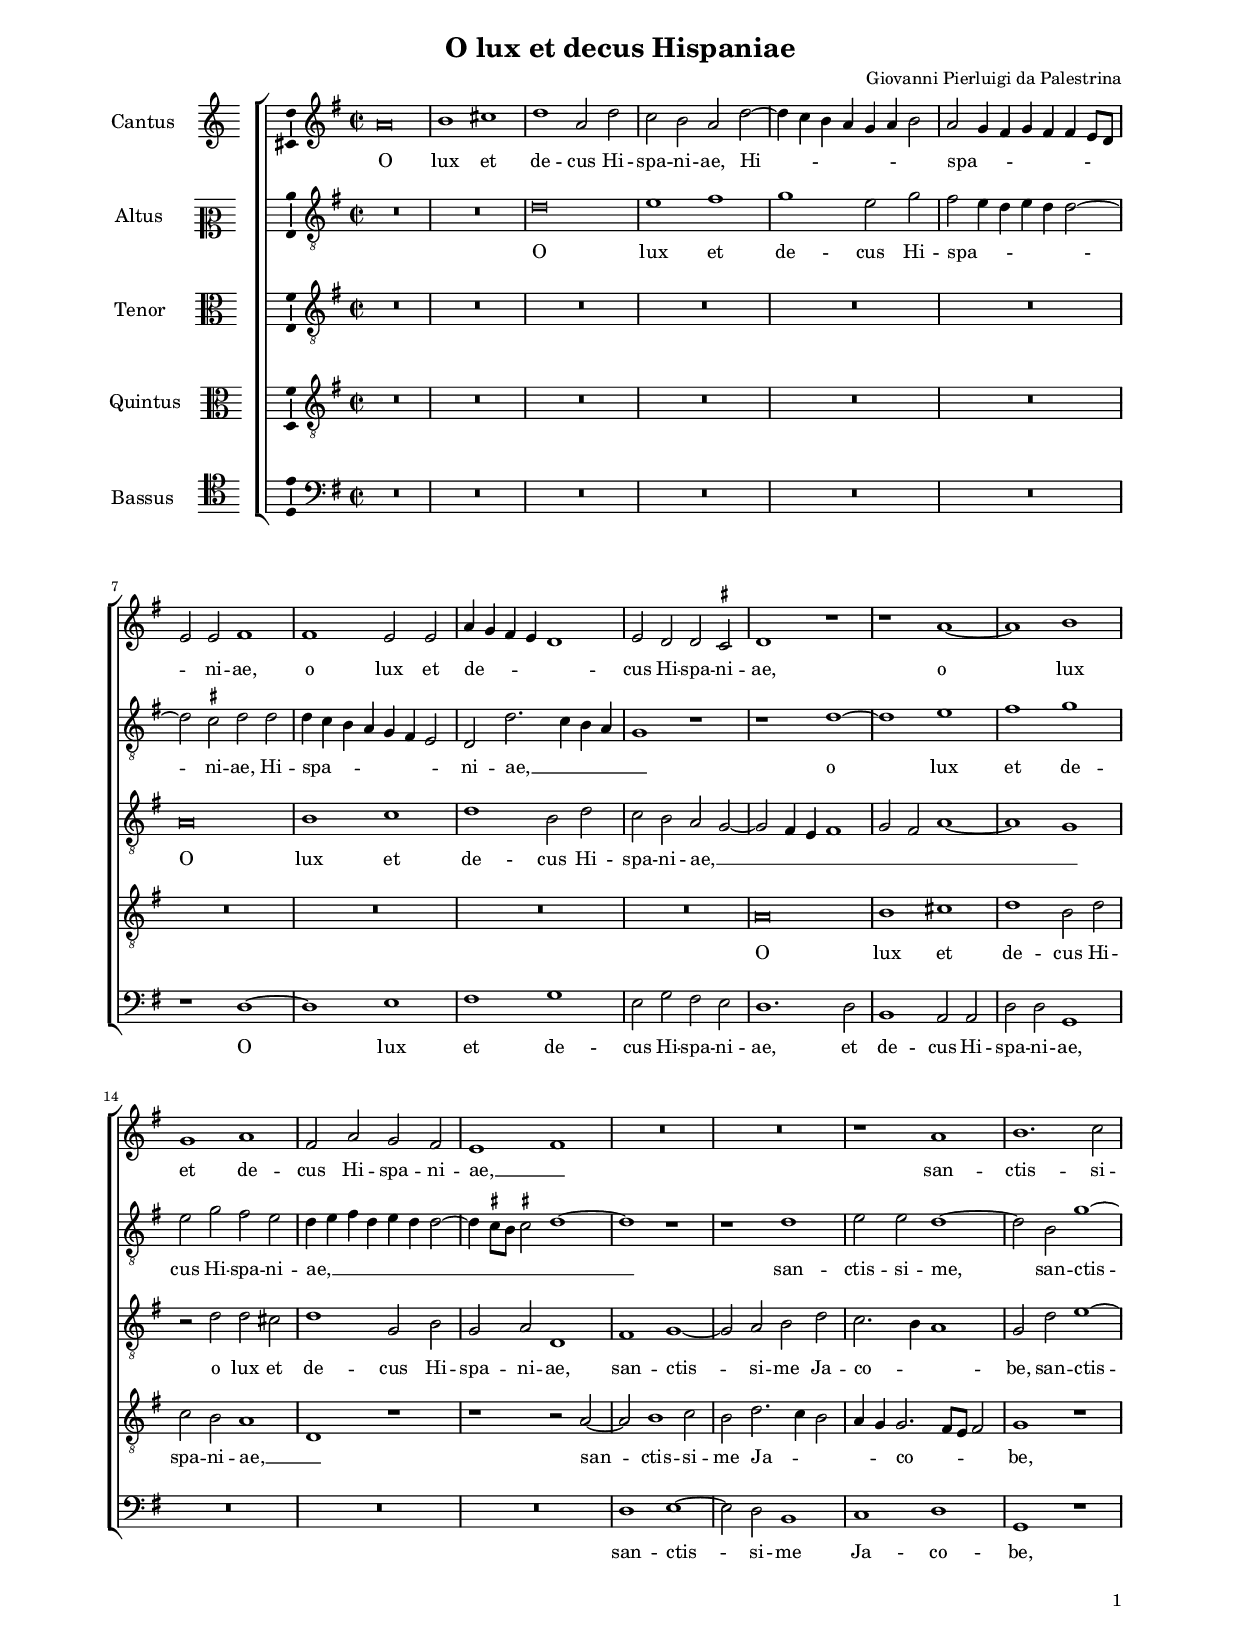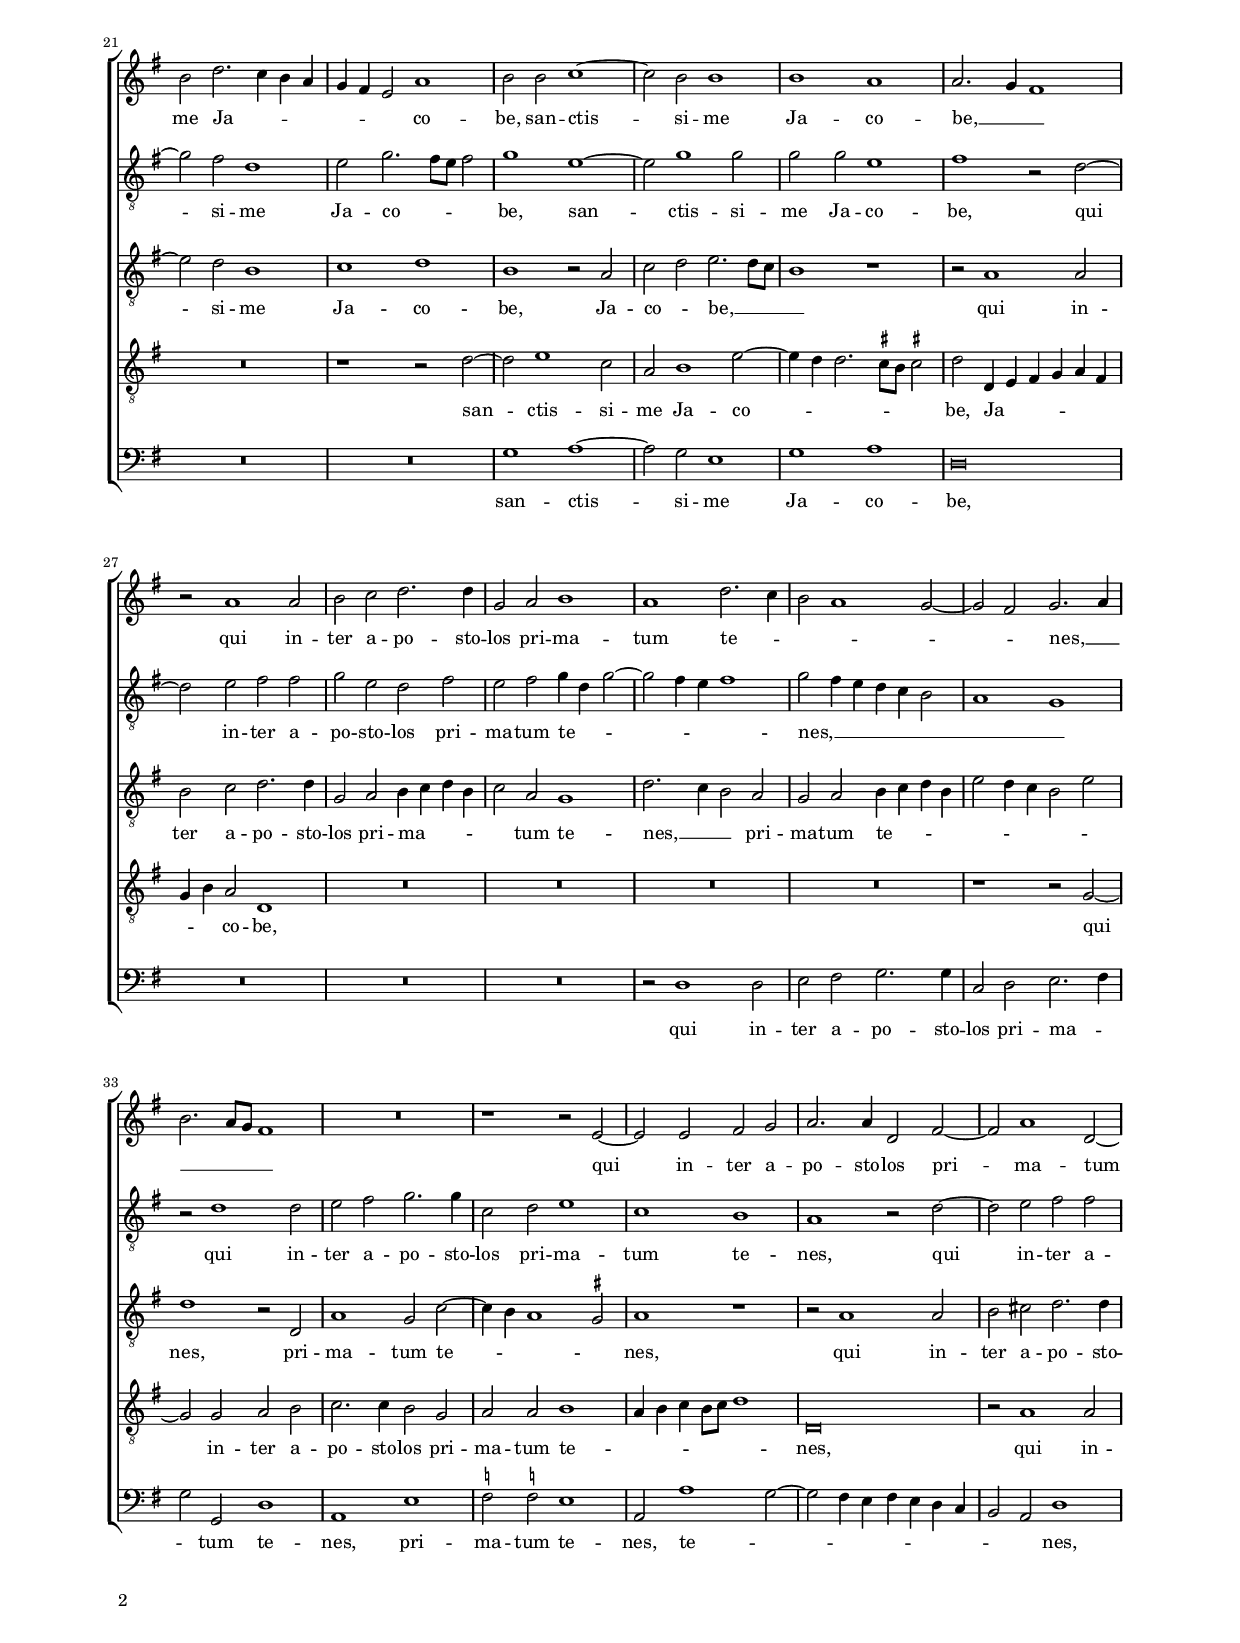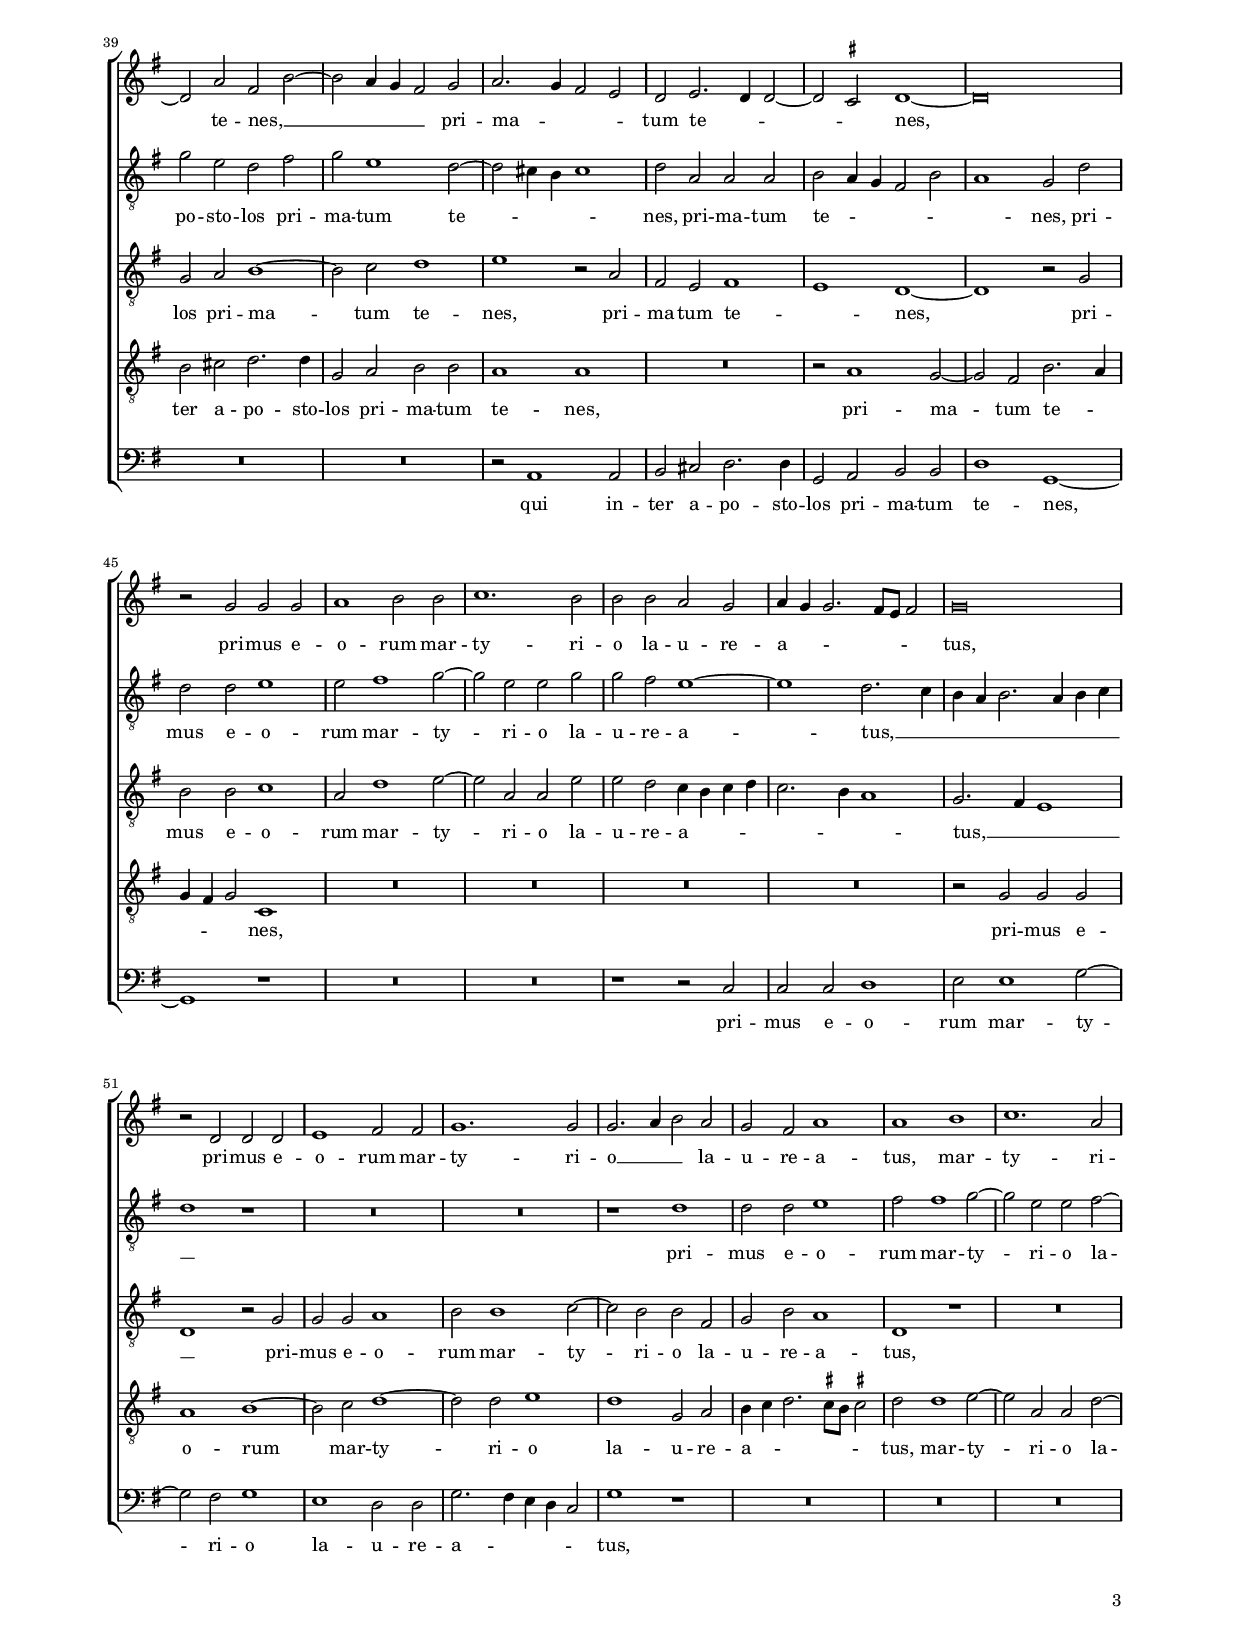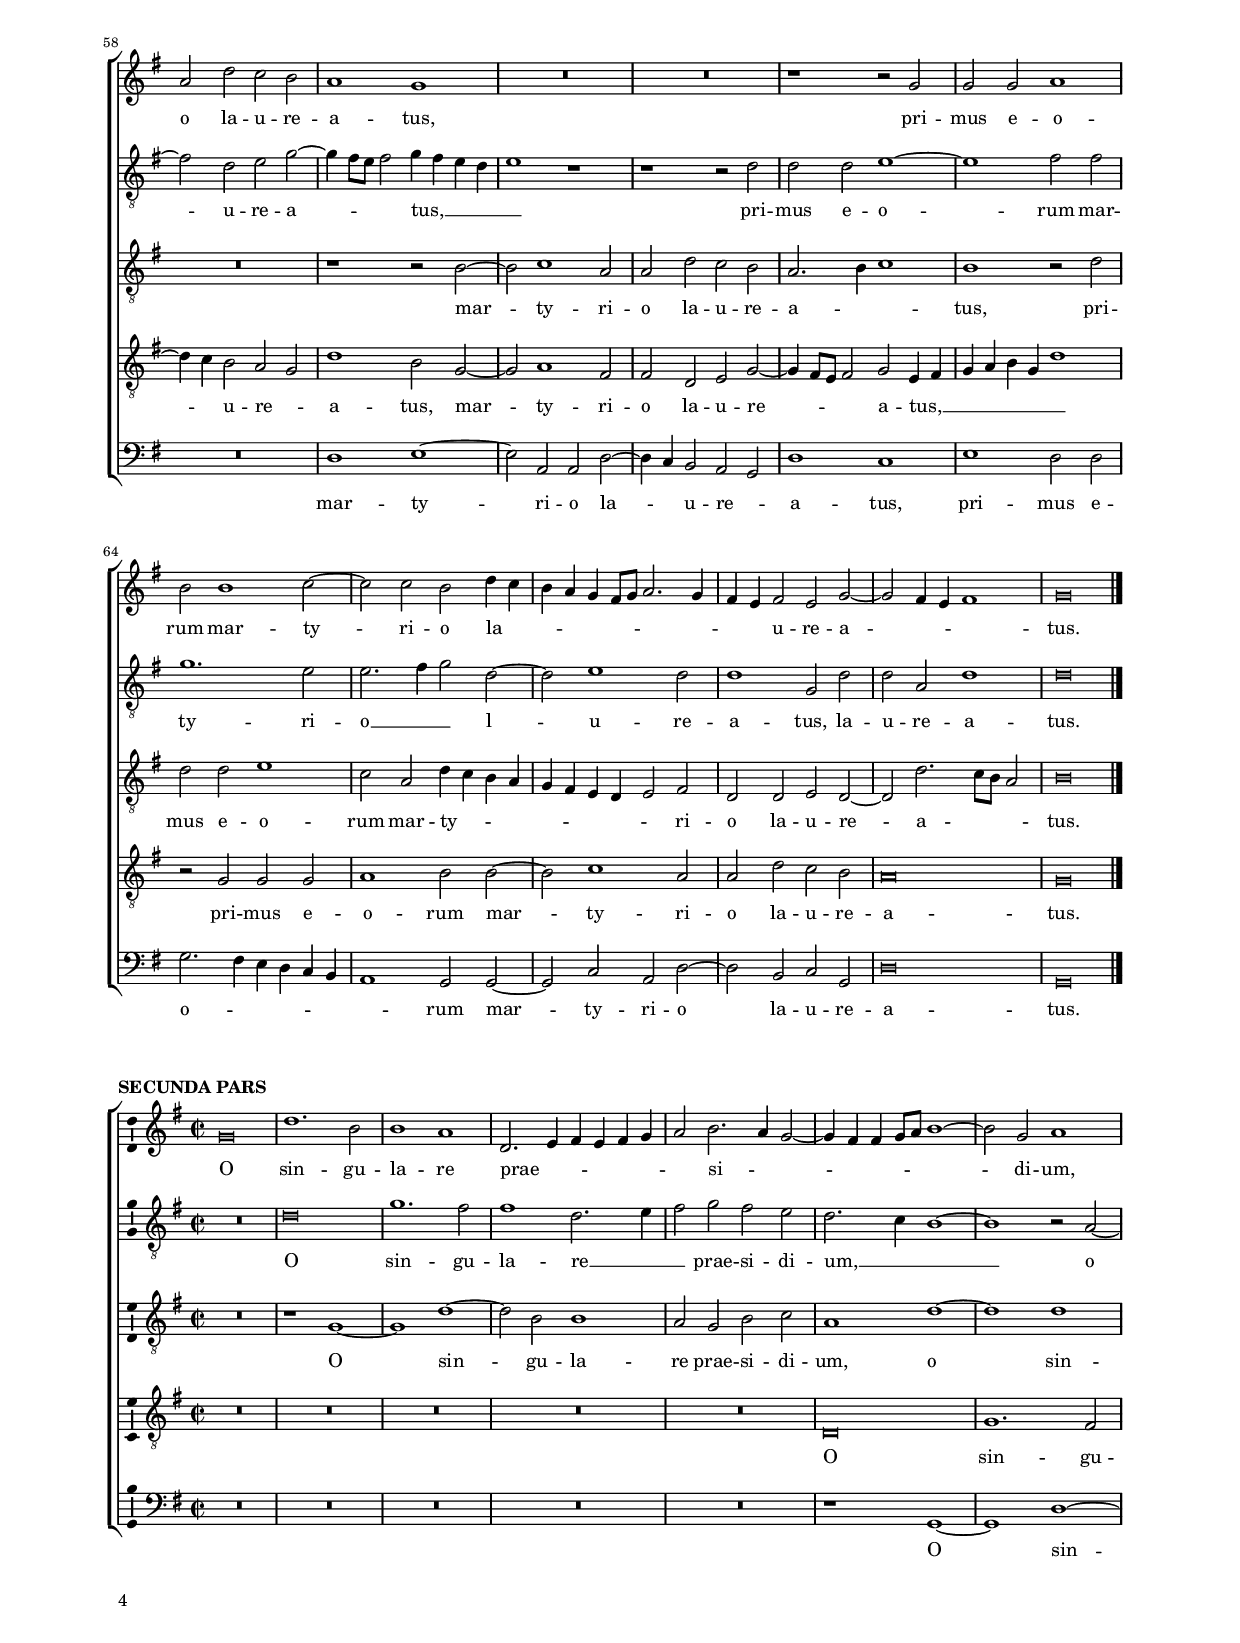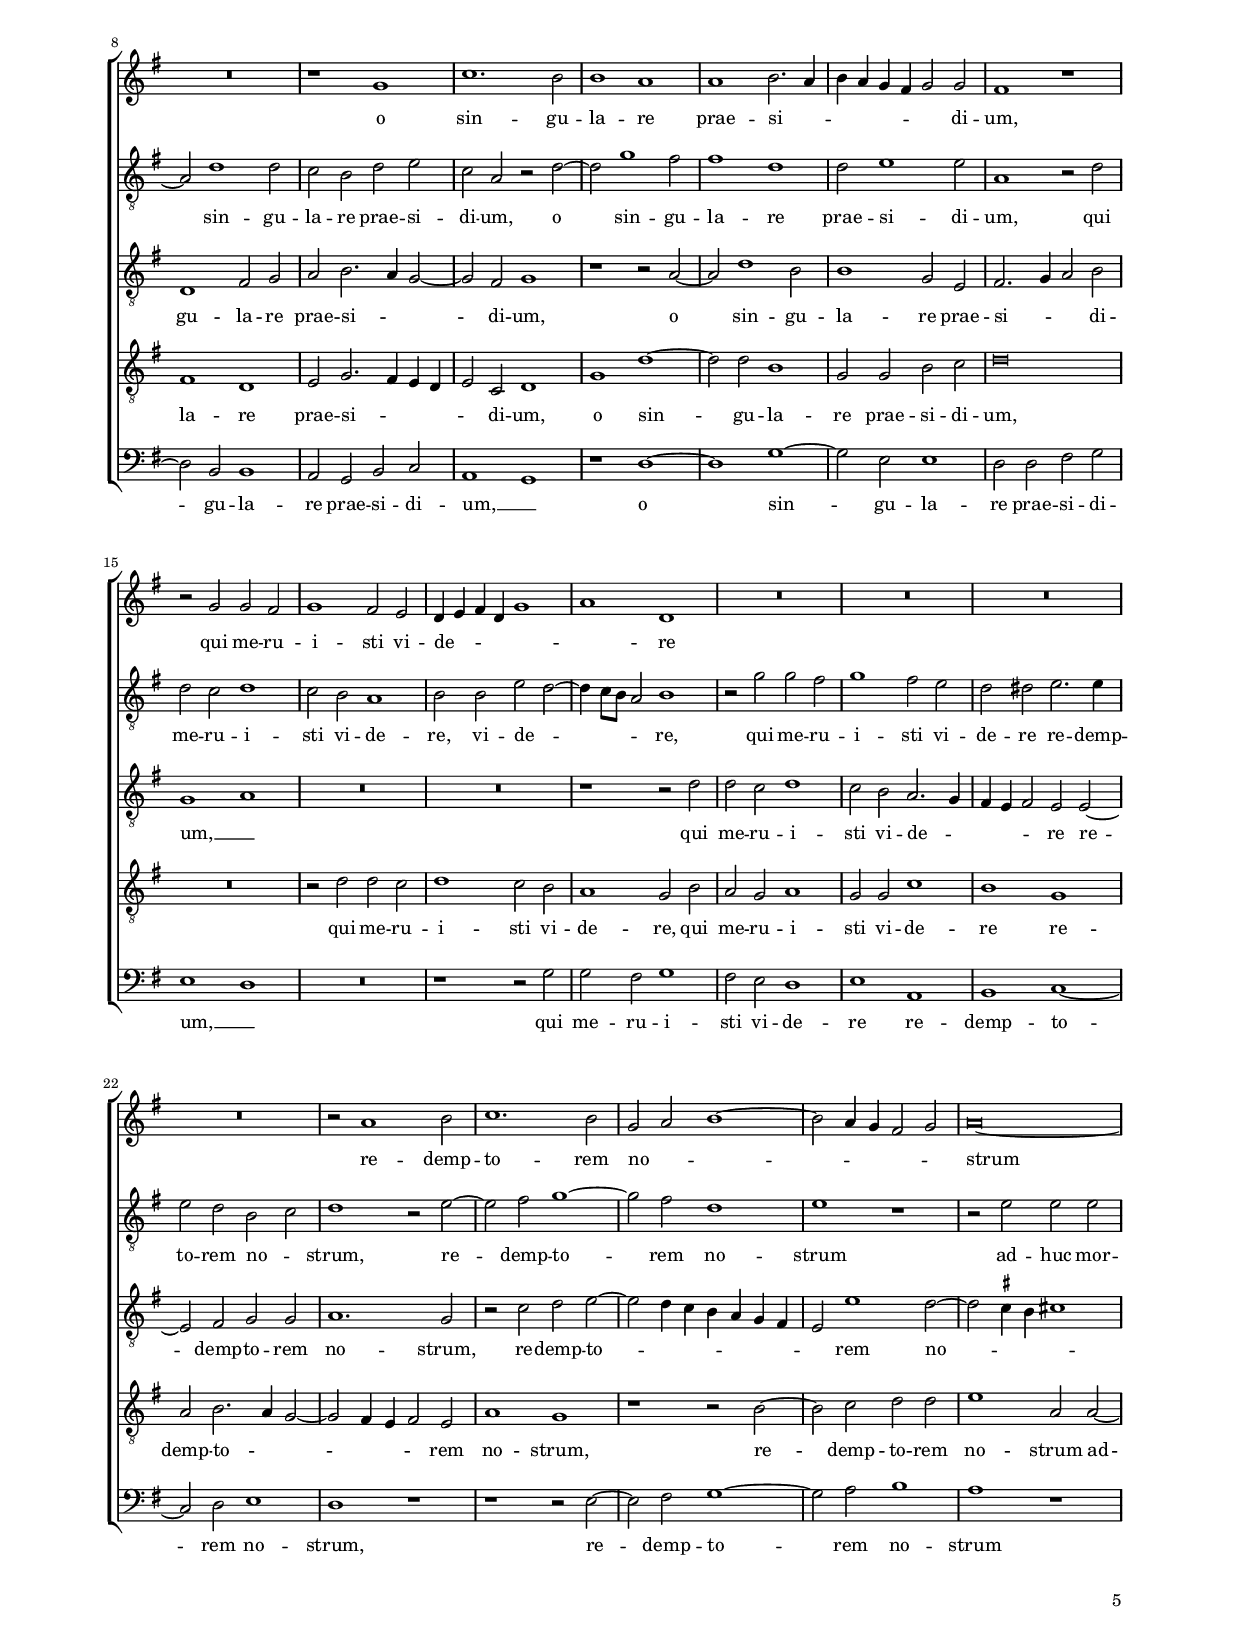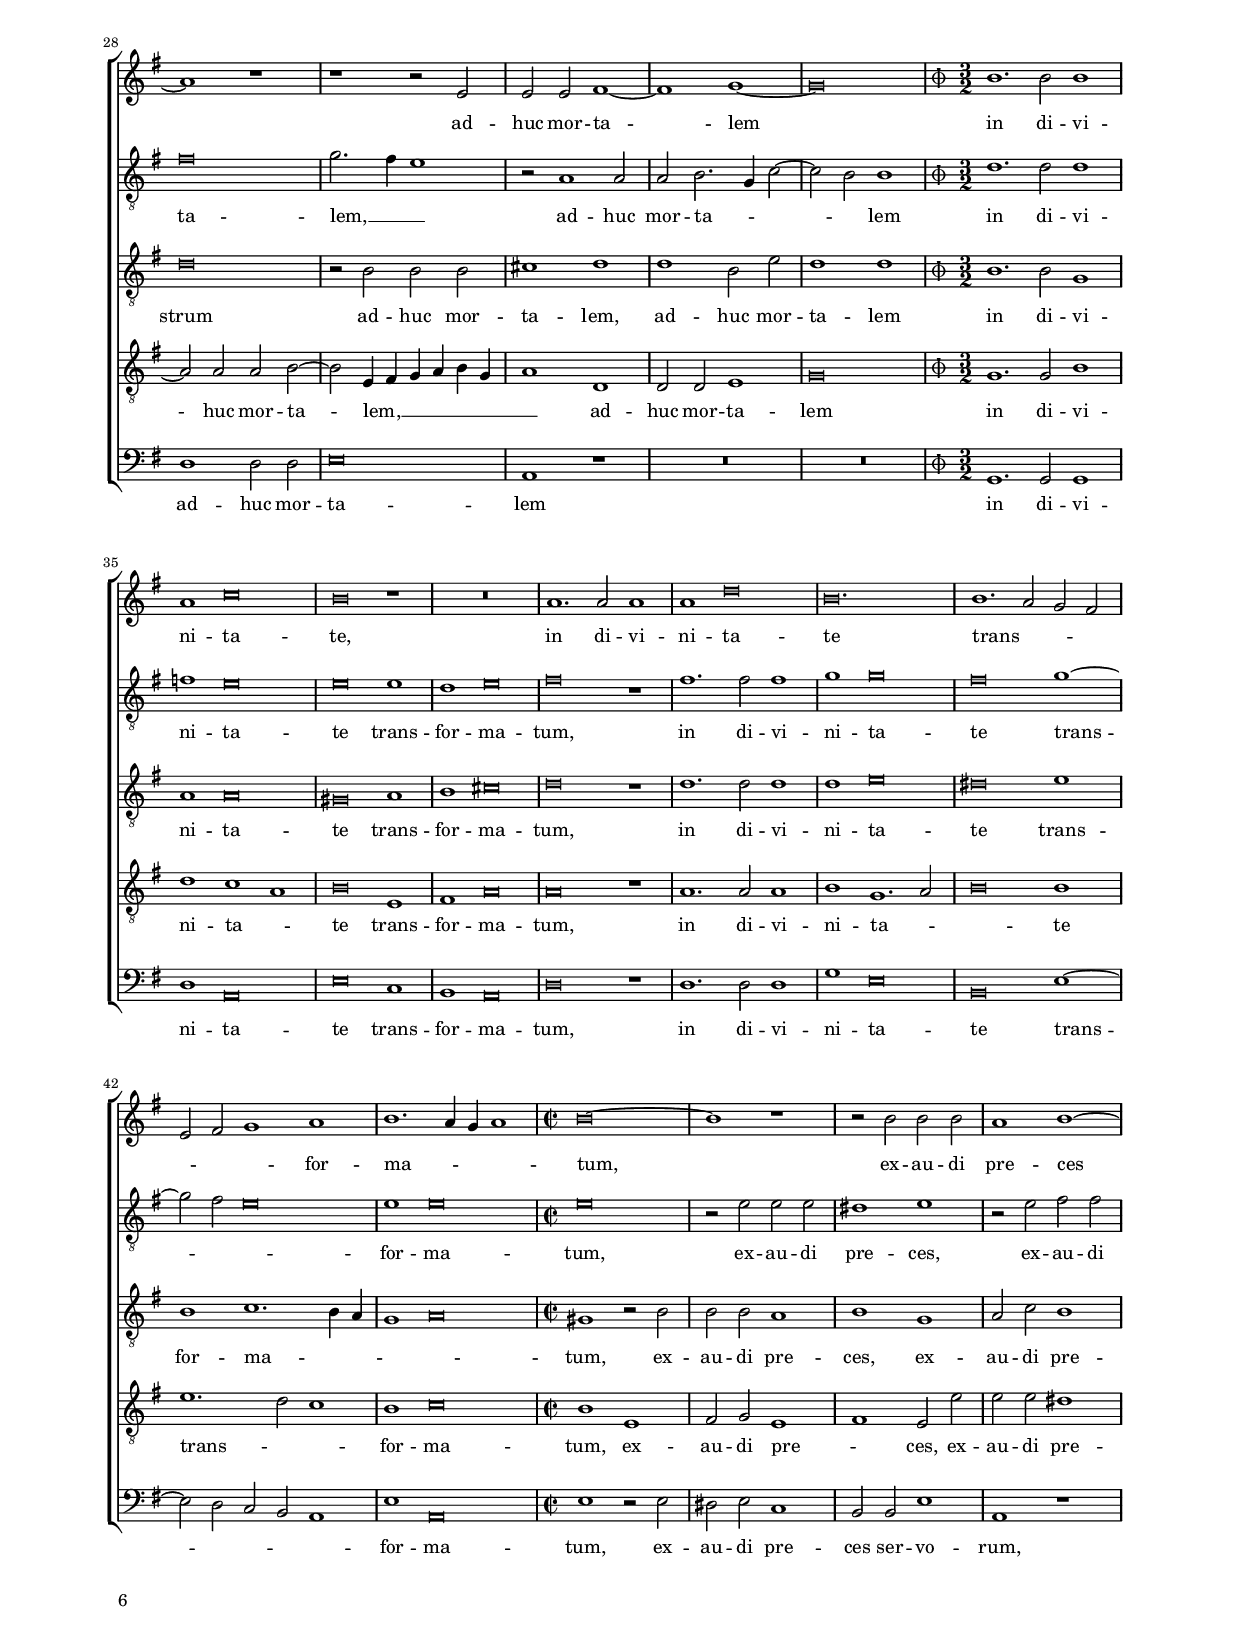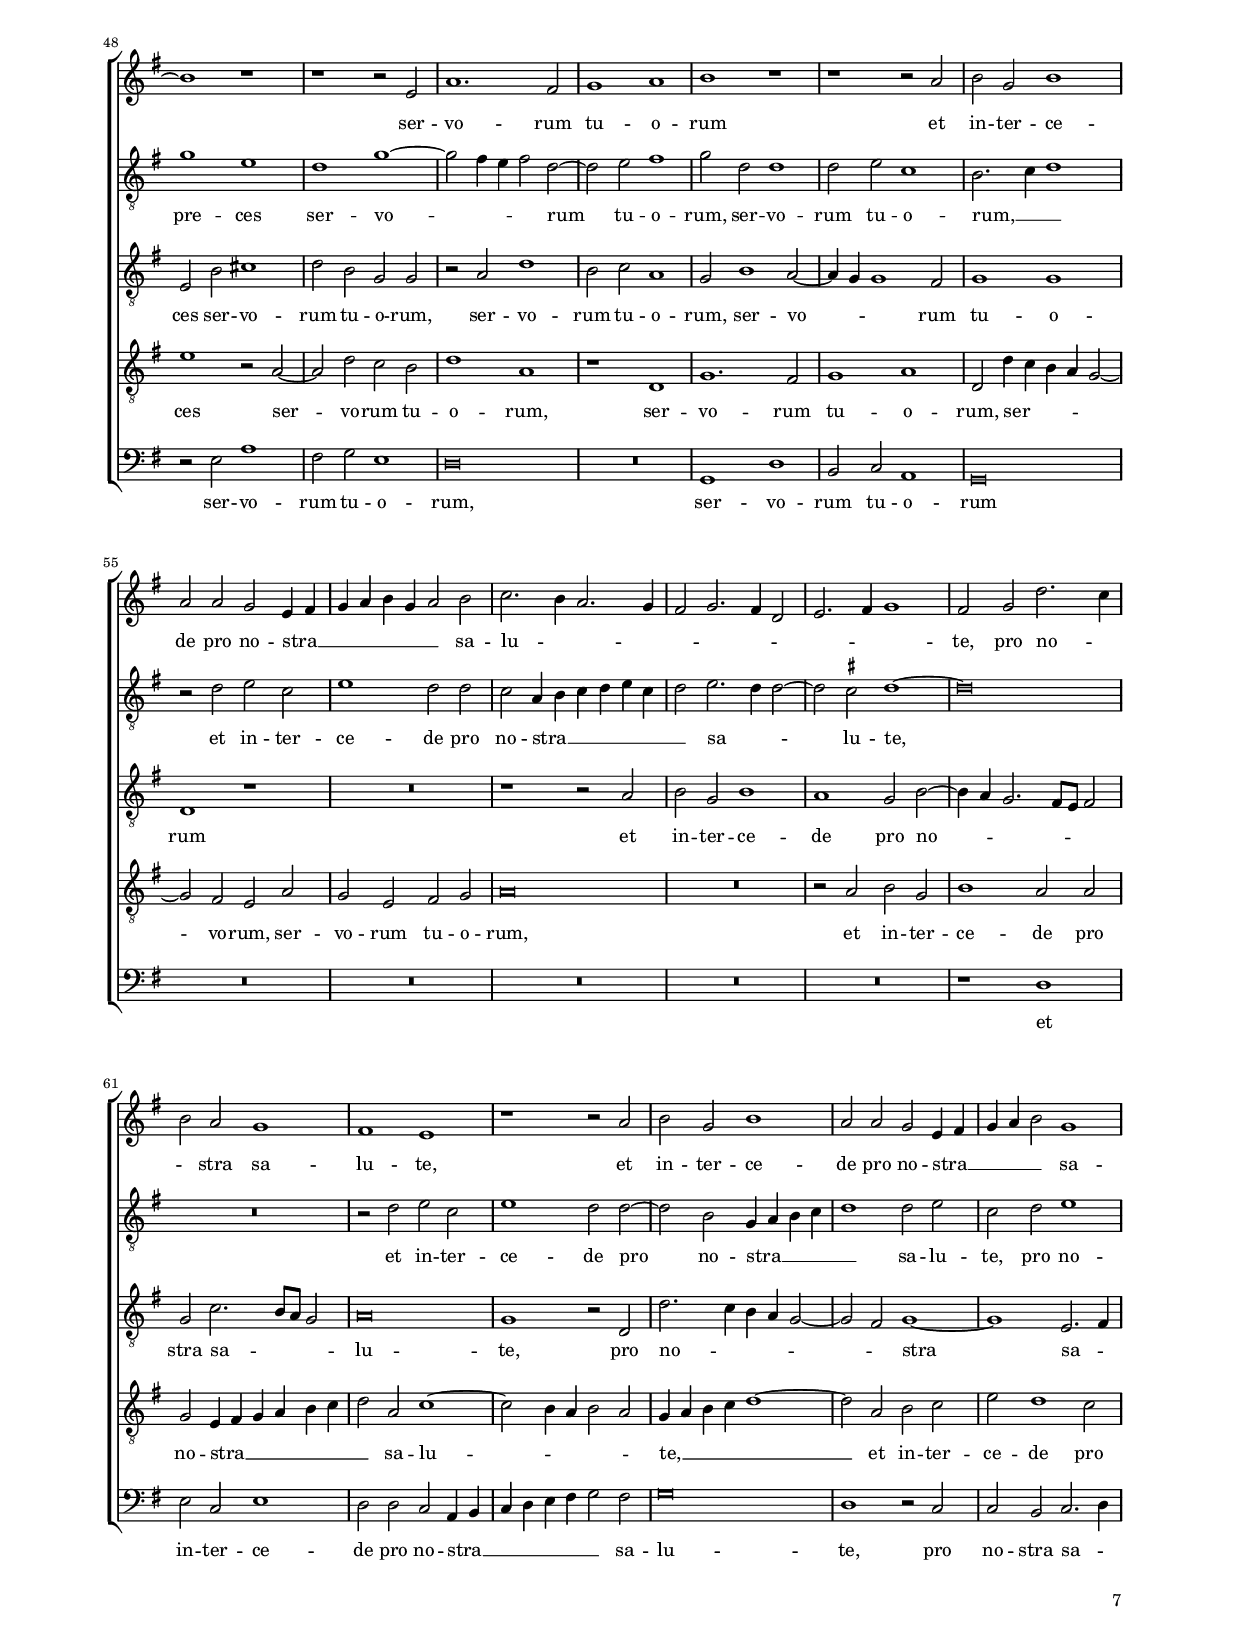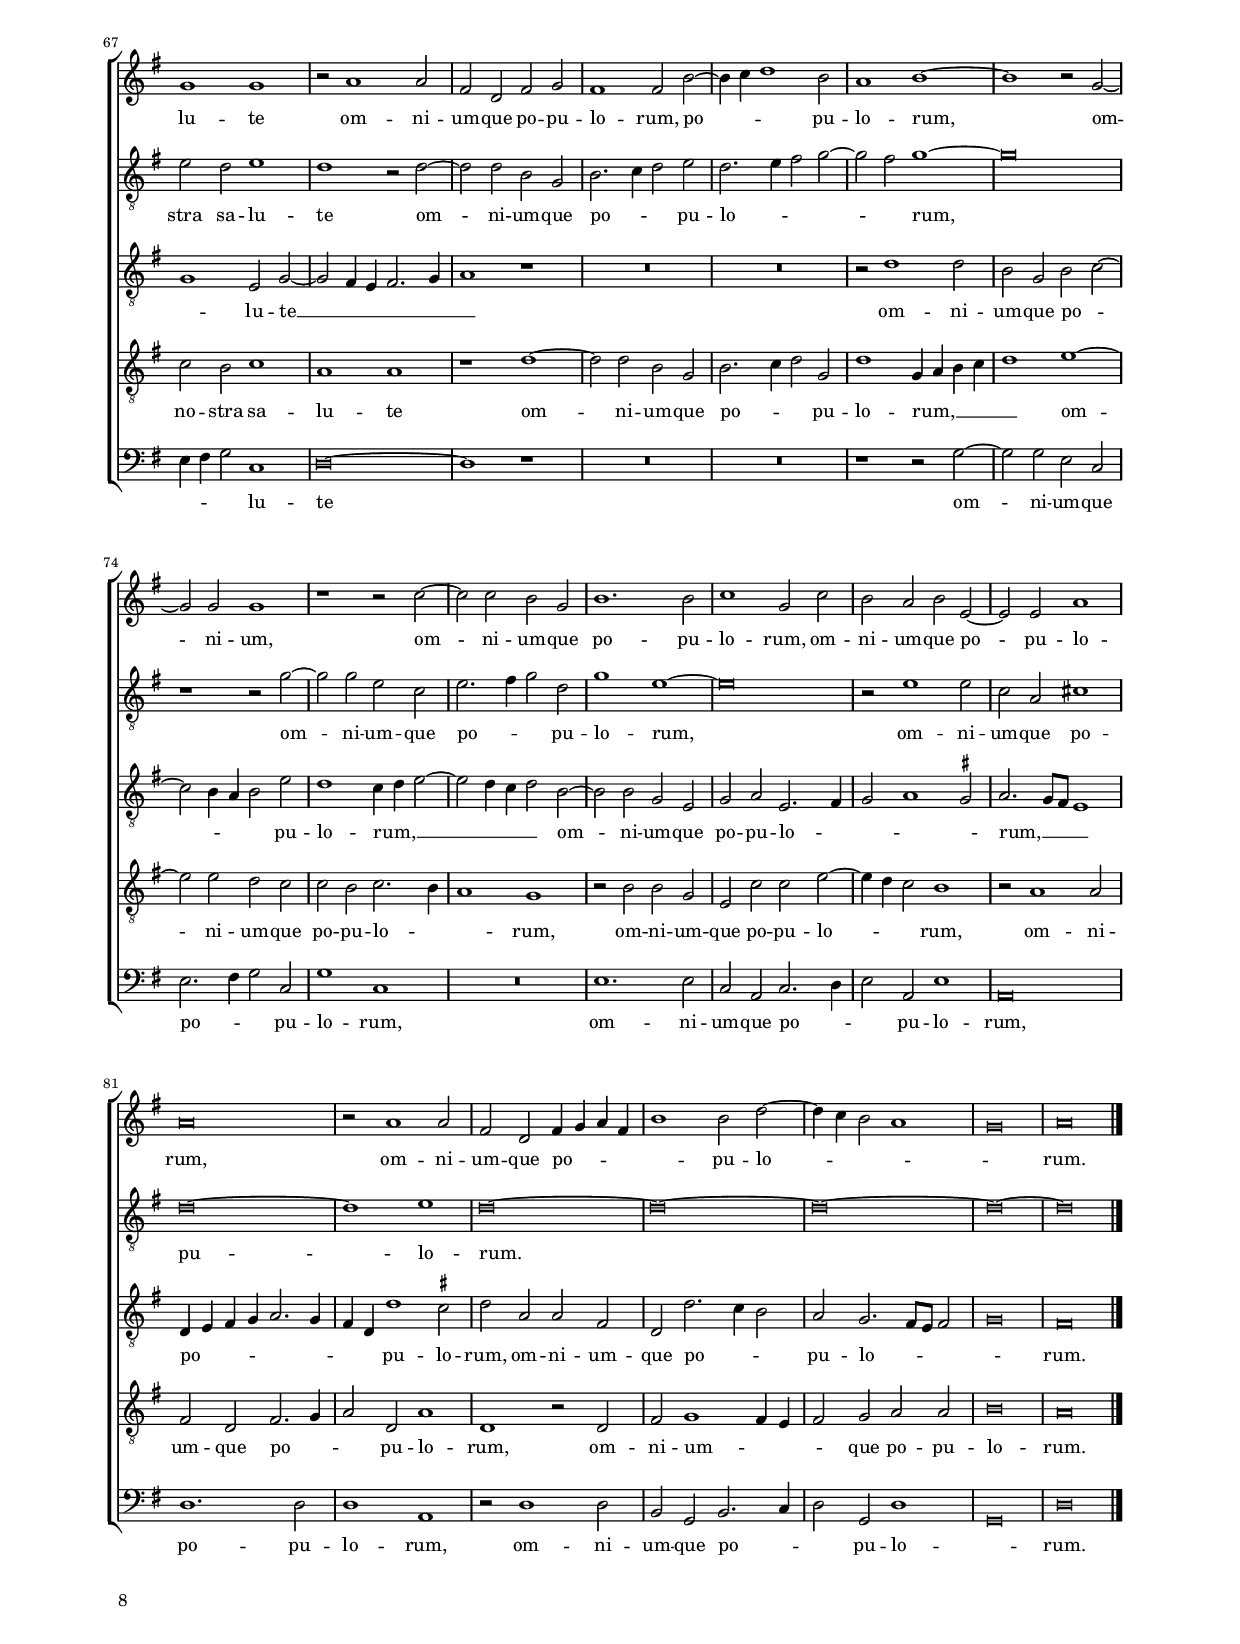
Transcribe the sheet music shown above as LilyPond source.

\header
{
  title="O lux et decus Hispaniae"
  composer="Giovanni Pierluigi da Palestrina"
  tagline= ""
}

\version "2.20.0"
\language deutsch
#(set-global-staff-size 15)
% #(set-default-paper-size "letter")
#(ly:set-option 'point-and-click #f)

	
	ficta = { \once \set suggestAccidentals = ##t }
	
	forget = #(define-music-function (music) (ly:music?) #{
		\accidentalStyle forget
		$music
		\accidentalStyle default
		#})
	
	m = \melisma
	me = \melismaEnd


\paper
	{
	top-margin = 1.8 \cm
	bottom-margin = 1.2 \cm
	left-margin = 2 \cm
	right-margin = 2 \cm
	ragged-bottom = ##f
	ragged-last-bottom = ##t
	print-page-number = ##f
	score-system-spacing = #'((basic-distance . 16) (minimum-distance . 14) (padding . 5) (strechability . 150))
	system-system-spacing = #'((basic-distance . 16) (minimum-distance . 14) (padding . 5) (strechability . 150))
    oddFooterMarkup=\markup   \fill-line { "" \fromproperty #'page:page-number-string }
    evenFooterMarkup=\markup  \fill-line { \fromproperty #'page:page-number-string "" }
    last-bottom-spacing = #'((basic-distance . 12) (minimum-distance . 7) (padding . 4))
	systems-per-page = 3
    page-count = 8
%	min-systems-per-page = 3
	}

global = {
	\key c \major
	\time 2/2 \set Score.measureLength = #(ly:make-moment 2/1)
        \skip 1*138 \bar "|."
	}
	

incipitcantus = \markup { \score {
	{
	\set Staff.instrumentName = \markup { \fontsize #1 "Cantus" }
	\key c \major
	\clef violin
	s4 \bar ""
	}
	\layout  {
	raggedright = ##t
	indent = 1.8 \cm
	line-width = 2.5 \cm
	\context { \Staff \remove Time_signature_engraver }
	\override Staff.Clef.Y-extent = #'(0 . 0)
	}} \hspace #1 }
      
      
incipitaltus = \markup { \score {
	{
	\set Staff.instrumentName = \markup { \fontsize #1 "Altus" }
	\key c \major
	\clef mezzosoprano
	s4 \bar ""
	}
	\layout  {
	raggedright = ##t
	indent = 1.8 \cm
	line-width = 2.5 \cm
	\context { \Staff \remove Time_signature_engraver }
	\override Staff.Clef.Y-extent = #'(0 . 0)
	}} \hspace #1 }


incipittenor = \markup { \score {
	{
	\set Staff.instrumentName = \markup { \fontsize #1 "Tenor" }
	\key c \major
	\clef alto
	s4 \bar ""
	}
	\layout  {
	raggedright = ##t
	indent = 1.8 \cm
	line-width = 2.5 \cm
	\context { \Staff \remove Time_signature_engraver }
	\override Staff.Clef.Y-extent = #'(0 . 0)
	}} \hspace #1 }
      
      
incipitquintus = \markup { \score {
	{
	\set Staff.instrumentName = \markup { \fontsize #1 "Quintus" }
	\key c \major
	\clef alto
	s4 \bar ""
	}
	\layout  {
	raggedright = ##t
	indent = 1.8 \cm
	line-width = 2.5 \cm
	\context { \Staff \remove Time_signature_engraver }
	\override Staff.Clef.Y-extent = #'(0 . 0)
	}} \hspace #1 }
      
      
incipitbassus = \markup { \score {
	{
	\set Staff.instrumentName = \markup { \fontsize #1 "Bassus" }
	\key c \major
	\clef tenor
	s4 \bar ""
	}
	\layout  {
	raggedright = ##t
	indent = 1.8 \cm
	line-width = 2.5 \cm
	\context { \Staff \remove Time_signature_engraver }
	\override Staff.Clef.Y-extent = #'(0 . 0)
	}} \hspace #1 }


cantus =  \relative c''
	{
	d\breve
	e1 fis
	g1 d2 g
	f2 e d g~
%5
	g4 f e d c d e2 |
	d2 c4 h c h h a8 g
	a2 a h1
	h1 a2 a
	d4 c h a g1
%10
	a2 g g \ficta fis |
	g1 r
	r1 d'~
	d1 e
	c1 d
%15
	h2 d c h |
	a1 h
	R\breve
	R\breve
	r1 d
%20
	e1. f2 |
	e2 g2. f4 e d
	c4 h a2 d1
	e2 e f1~
	f2 e e1
%25
	e1 d |
	d2. c4 h1
	r2 d1 d2
	e2 f g2. g4
	c,2 d e1
%30
	d1 g2. f4 |
	e2 d1 c2~
	c2 h c2. d4
	e2. d8 c h1
	R\breve
%35
	r1 r2 a~ |
	a2 a h c
	d2. d4 g,2 h~
	h2 d1 g,2~
	g2 d' h e~
%40
	e2 d4 c h2 c |
	d2. c4 h2 a
	g2 a2. g4 g2~
	g2 \ficta fis g1~
	g\breve
%45
	r2 c c c |
	d1 e2 e
	f1. e2
	e2 e d c
	d4 c c2. h8 a h2
%50
	c\breve |
	r2 g g g
	a1 h2 h
	c1. c2
	c2. d4 e2 d
%55
	c2 h d1 |
	d1 e
	f1. d2
	d2 g f e
	d1 c
%60
	R\breve |
	R\breve
	r1 r2 c
	c2 c d1
	e2 e1 f2~
%65
	f2 f e g4 f |
	e4 d c h8 c d2. c4
	h4 a h2 a c~
	c2 h4 a h1
	c\breve |
	}


altus =  \relative c'
        {
	R\breve
	R\breve
	g'\breve
	a1 h
%5
	c1 a2 c |
	h2 a4 g a g g2~
	g2 \ficta fis g g
	g4 f e d c h a2
	g2 g'2. f4 e d
%10
	c1 r |
	r1 g'~
	g1 a
	h1 c
	a2 c h a
%15
	g4 a h g a g g2~ |
	g4 \ficta fis8 e \ficta fis!2 g1~
	g1 r
	r1 g
	a2 a g1~
%20
	g2 e c'1~ |
	c2 h g1
	a2 c2. h8 a h2
	c1 a~
	a2 c1 c2
%25
	c2 c a1 |
	h1 r2 g~
	g2 a h h
	c2 a g h
	a2 h c4 g c2~
%30
	c2 h4 a h1 |
	c2 h4 a g f e2
	d1 c
	r2 g'1 g2
	a2 h c2. c4
%35
	f,2 g a1 |
	f1 e
	d1 r2 g~
	g2 a h h
	c2 a g h
%40
	c2 a1 g2~ |
	g2 fis4 e fis1
	g2 d d d
	e2 d4 c h2 e
	d1 c2 g'
%45
	g2 g a1 |
	a2 h1 c2~
	c2 a a c
	c2 h a1~
	a1 g2. f4
%50
	e4 d e2. d4 e f |
	g1 r
	R\breve
	R\breve
	r1 g
%55
	g2 g a1 |
	h2 h1 c2~
	c2 a a h~
	h2 g a c~
	c4 h8 a h2 c4 h a g
%60
	a1 r |
	r1 r2 g
	g2 g a1~
	a1 h2 h
	c1. a2
%65
	a2. h4 c2 g~ |
	g2 a1 g2
	g1 c,2 g'
	g2 d g1
	g\breve |
	}


tenor =  \relative c'
	{
	R\breve
	R\breve
	R\breve
	R\breve
%5
	R\breve |
	R\breve
	d\breve
	e1 f
	g1 e2 g
%10
	f2 e d c~ |
	c2 h4 a h1
	c2 h d1~ 
	d1 c
	r2 g' g fis
%15
	g1 c,2 e |
	c2 d g,1
	h1 c~
	c2 d e g
	f2. e4 d1
%20
	c2 g' a1~ |
	a2 g e1
	f1 g
	e1 r2 d
	f2 g a2. g8 f
%25
	e1 r |
	r2 d1 d2
	e2 f g2. g4
	c,2 d e4 f g e
	f2 d c1
%30
	g'2. f4 e2 d |
	c2 d e4 f g e
	a2 g4 f e2 a
	g1 r2 g,
	d'1 c2 f~
%35
	f4 e d1 \ficta cis2 |
	d1 r
	r2 d1 d2
	e2 fis g2. g4
	c,2 d e1~
%40
	e2 f g1 |
	a1 r2 d,
	h2 a h1
	a1 g~
	g1 r2 c
%45
	e2 e f1 |
	d2 g1 a2~
	a2 d, d a'
	a2 g f4 e f g
	f2. e4 d1
%50
	c2. h4 a1 |
	g1 r2 c
	c2 c d1
	e2 e1 f2~
	f2 e e h
%55
	c2 e d1 |
	g,1 r
	R\breve
	R\breve
	r1 r2 e'~
%60
	e2 f1 d2 |
	d2 g f e
	d2. e4 f1
	e1 r2 g
	g2 g a1
%65
	f2 d g4 f e d |
	c4 h a g a2 h
	g2 g a g~
	g2 g'2. f8 e d2
	e\breve |
	}


quintus  =  \relative c'
	{
	R\breve
	R\breve
	R\breve
	R\breve
%5
	R\breve |
	R\breve
	R\breve
	R\breve
	R\breve
%10
	R\breve |
	d\breve
	e1 fis
	g1 e2 g
	f2 e d1
%15
	g,1 r |
	r1 r2 d'~
	d2 e1 f2
	e2 g2. f4 e2
	d4 c c2. h8 a h2
%20
	c1 r |
	R\breve
	r1 r2 g'~
	g2 a1 f2
	d2 e1 a2~
%25
	a4 g g2. \ficta fis8 e \ficta fis!2 |
	g2 g,4 a h c d h
	c4 e d2 g,1
	R\breve
	R\breve
%30
	R\breve |
	R\breve
	r1 r2 c~
	c2 c d e
	f2. f4 e2 c
%35
	d2 d e1
	d4 e f e8 f g1
	g,\breve
	r2 d'1 d2
	e2 fis g2. g4
%40
	c,2 d e e |
	d1 d
	R\breve
	r2 d1 c2~
	c2 h e2. d4
%45
	c4 h c2 f,1 |
	R\breve
	R\breve
	R\breve
	R\breve
%50
	r2 c' c c |
	d1 e~
	e2 f g1~
	g2 g a1
	g1 c,2 d
%55
	e4 f g2. \ficta fis8 e \ficta fis!2 |
	g2 g1 a2~
	a2 d,2 d g~
	g4 f e2 d c
	g'1 e2 c~
%60
	c2 d1 h2 |
	h2 g2 a c~
	c4 h8 a h2 c a4 h
	c4 d e c g'1
	r2 c, c c
%65
	d1 e2 e~ |
	e2 f1 d2
	d2 g f e
	d\breve
	c\breve |
	}


bassus  =  \relative c
	{
	R\breve
	R\breve
	R\breve
	R\breve
%5
	R\breve |
	R\breve
	r1 g'~
	g1 a
	h1 c
%10
	a2 c h a |
	g1. g2
	e1 d2 d
	g2 g c,1
	R\breve
%15
	R\breve |
	R\breve
	g'1 a~
	a2 g e1
	f1 g
%20
	c,1 r |
	R\breve
	R\breve
	c'1 d~
	d2 c a1
%25
	c1 d |
	g,\breve
	R\breve
	R\breve
	R\breve
%30
	r2 g1 g2 |
	a2 h c2. c4
	f,2 g a2. h4
	c2 c, g'1
	d1 a'
%35
	\ficta b2 \ficta b! a1 |
	d,2 d'1 c2~
	c2 h4 a h a g f
	e2 d g1
	R\breve
%40
	R\breve |
	r2 d1 d2
	e2 fis g2. g4
	c,2 d e e
	g1 c,~
%45
	c1 r |
	R\breve
	R\breve
	r1 r2 f
	f2 f g1
%50
	a2 a1 c2~ |
	c2 h c1
	a1 g2 g
	c2. h4 a g f2
	c'1 r
%55
	R\breve |
	R\breve
	R\breve
	R\breve
	g1 a~
%60
	a2 d, d g~ |
	g4 f e2 d c
	g'1 f
	a1 g2 g
	c2. h4 a g f e
%65
	d1 c2 c~ |
	c2 f d g~
	g2 e f c
	g'\breve
	c,\breve |
	}


lyricscantus = \lyricmode {
	O lux et de -- cus Hi -- spa -- ni -- ae,
        Hi -- _ _ _ _ _ _ spa -- _ _ _ _ _ _ _ _ ni -- ae,
        o lux et de -- _ _ _ _ cus Hi -- spa -- ni -- ae,
        o lux et de -- cus Hi -- spa -- ni -- ae, __ _
        san -- ctis -- si -- me Ja -- _ _ _ _ _ _ co -- be,
        san -- ctis -- si -- me Ja -- co -- be, __ _ _
        qui in -- ter a -- po -- sto -- los pri -- ma -- tum te -- _ _ _ _ _ nes, __ _ _ _ _ _
        qui in -- ter a -- po -- sto -- los pri -- ma -- tum te -- nes, __ _ _ _ _
        pri -- ma -- _ _ _ tum te -- _ _ _ nes,
        pri -- mus e -- o -- rum mar -- ty -- ri -- o la -- u -- re -- a -- _ _ _ _ _ tus,
        pri -- mus e -- o -- rum mar -- ty -- ri -- o __ _ _ la -- u -- re -- a -- tus,
        mar -- ty -- ri -- o la -- u -- re -- a -- tus,
        pri -- mus e -- o -- rum mar -- ty -- ri -- o la -- _ _ _ _ _ _ _ _ _ _ u -- re -- a -- _ _ _ tus.
	}


lyricsaltus = \lyricmode {
	O lux et de -- cus Hi -- spa -- _ _ _ _ _ ni -- ae,
        Hi -- spa -- _ _ _ _ _ _ ni -- ae, __ _ _ _ _
        o lux et de -- cus Hi -- spa -- ni -- ae, __ _ _ _ _ _ _ _ _ _ _
        san -- ctis -- si -- me,
        san -- ctis -- si -- me Ja -- co -- _ _ _ be,
        san -- ctis -- si -- me Ja -- co -- be,
        qui in -- ter a -- po -- sto -- los pri -- ma -- tum te -- _ _ _ _ _ nes, __ _ _ _ _ _ _ _
        qui in -- ter a -- po -- sto -- los pri -- ma -- tum te -- nes,
        qui in -- ter a -- po -- sto -- los pri -- ma -- tum te -- _ _ _ nes,
        pri -- ma -- tum te -- _ _ _ _ _ nes,
        pri -- mus e -- o -- rum mar -- ty -- ri -- o la -- u -- re -- a -- tus, __ _ _ _ _ _ _ _ _
        pri -- mus e -- o -- rum mar -- ty -- ri -- o la -- u -- re -- a -- _ _ _ tus, __ _ _ _ _
        pri -- mus e -- o -- rum mar -- ty -- ri -- o __ _ _ l -- u -- re -- a -- tus,
        la -- u -- re -- a -- tus.
	}


lyricstenor = \lyricmode {
	O lux et de -- cus Hi -- spa -- ni -- ae, __ _ _ _ _ _ _ _ _
        o lux et de -- cus Hi -- spa -- ni -- ae,
        san -- ctis -- si -- me Ja -- co -- _ _ be,
        san -- ctis -- si -- me Ja -- co -- be,
        Ja -- co -- _ be, __ _ _ _
        qui in -- ter a -- po -- sto -- los pri -- ma -- _ _ _ _ tum te -- nes, __ _ _ 
        pri -- ma -- tum te -- _ _ _ _ _ _ _ _ nes,
        pri -- ma -- tum te -- _ _ _ nes,
        qui in -- ter a -- po -- sto -- los pri -- ma -- tum te -- nes,
        pri -- ma -- tum te -- _ nes,
        pri -- mus e -- o -- rum mar -- ty -- ri -- o la -- u -- re -- a -- _ _ _ _ _ _ tus, __ _ _ _
        pri -- mus e -- o -- rum mar -- ty -- ri -- o la -- u -- re -- a -- tus,
        mar -- ty -- ri -- o la -- u -- re -- a -- _ _ tus,
        pri -- mus e -- o -- rum mar -- ty -- _ _ _ _ _ _ _ _ ri -- o la -- u -- re -- a -- _ _ _ tus.
	}


lyricsquintus = \lyricmode {
	O lux et de -- cus Hi -- spa -- ni -- ae, __ _
        san -- ctis -- si -- me Ja -- _ _ _ _ co -- _ _ _ be,
        san -- ctis -- si -- me Ja -- co -- _ _ _ _ _ be,
        Ja -- _ _ _ _ _ _ _ co -- be,
        qui in -- ter a -- po -- sto -- los pri -- ma -- tum te -- _ _ _ _ _ _ nes,
        qui in -- ter a -- po -- sto -- los pri -- ma -- tum te -- nes,
        pri -- ma -- tum te -- _ _ _ _ nes,
        pri -- mus e -- o -- rum mar -- ty -- ri -- o la -- u -- re -- a -- _ _ _ _ _ tus,
        mar -- ty -- ri -- o la -- _ u -- re -- _ a -- tus,
        mar -- ty -- ri -- o la -- u -- re -- _ _ _ a -- tus, __ _ _ _ _ _ _
        pri -- mus e -- o -- rum mar -- ty -- ri -- o la -- u -- re -- a -- tus.
	}


lyricsbassus = \lyricmode {
	O lux et de -- cus Hi -- spa -- ni -- ae,
        et de -- cus Hi -- spa -- ni -- ae,
        san -- ctis -- si -- me Ja -- co -- be,
        san -- ctis -- si -- me Ja -- co -- be,
        qui in -- ter a -- po -- sto -- los pri -- ma -- _ _ tum te -- nes,
        pri -- ma -- tum te -- nes,
        te -- _ _ _ _ _ _ _ _ _ nes,
        qui in -- ter a -- po -- sto -- los pri -- ma -- tum te -- nes,
        pri -- mus e -- o -- rum mar -- ty -- ri -- o la -- u -- re -- a -- _ _ _ _ tus,
        mar -- ty -- ri -- o la -- _ u -- re -- _ a -- tus,
        pri -- mus e -- o -- _ _ _ _ _ _ rum mar -- ty -- ri -- o la -- u -- re -- a -- tus.
	}


\score
{  
	\transpose c g, {
	\new ChoirStaff \with { \override StaffGrouper.staff-staff-spacing.basic-distance = #12 }
	<<

	\new Staff << \global
	\new Voice="v1" {
		\set Staff.instrumentName=\incipitcantus
		\set Staff.midiInstrument = "reed organ"
		\clef violin
		\cantus }
	\new Lyrics \lyricsto "v1" {\lyricscantus }
	>>


	\new Staff << \global
	\new Voice="v2" {
		\set Staff.instrumentName=\incipitaltus
		\set Staff.midiInstrument = "reed organ"
                \clef "G_8"
		\altus}
	\new Lyrics \lyricsto "v2" {\lyricsaltus }
	>>


	\new Staff << \global
	\new Voice="v3" {
		\set Staff.instrumentName=\incipittenor
		\set Staff.midiInstrument = "reed organ"
		\clef "G_8"
		\tenor }
	\new Lyrics \lyricsto "v3" {\lyricstenor }
	>>


	\new Staff << \global
	\new Voice="v5" {
		\set Staff.instrumentName=\incipitquintus
		\set Staff.midiInstrument = "reed organ"
		\clef "G_8"
		\quintus}
	\new Lyrics \lyricsto "v5" {\lyricsquintus }
	>>


	\new Staff << \global
	\new Voice="v4" {
		\set Staff.instrumentName=\incipitbassus
		\set Staff.midiInstrument = "reed organ"
		\clef bass
		\bassus }
	\new Lyrics \lyricsto "v4" {\lyricsbassus}
	>>

	>>
	} % transpose

	\layout
	{
	indent = 2.5 \cm
	\context { \Staff \override TimeSignature.break-visibility = #end-of-line-invisible }
	\context { \Lyrics \override VerticalAxisGroup.nonstaff-relatedstaff-spacing.padding = #1.4 }
%	\context { \Lyrics \override LyricText.font-size = #1 }
    \context { \Staff \consists "Ambitus_engraver" }
	\context { \Score \override BarNumber.padding = #2 }
	\context { \Voice \override NoteHead.style = #'baroque }
	}


\midi
	{
    	\tempo 2 = 90
	}

}

%%%%%%%%%%%%%%%%%%%%  SECUNDA PARS %%%%%%%%%%%%%%%%%%%%


global = {
	\key c \major
	\time 2/2 \set Score.measureLength = #(ly:make-moment 2/1)
        \skip 1*64
        \time 3/4 \once \override Score.TimeSignature.style = #'mensural \set Score.measureLength = #(ly:make-moment 1/32) s32 \bar ""
        \time 3/2 \set Score.measureLength = #(ly:make-moment 3/1)
        \set Score.currentBarNumber = #34
        \newSpacingSection
        \skip 1*30
        \time 2/2 \set Score.measureLength = #(ly:make-moment 2/1)
        \newSpacingSection
        \skip 1*88 \bar "|."
	}


cantus =  \relative c''
	{
        c\breve
	g'1. e2
	e1 d
	g,2. a4 h a h c
%5
	d2 e2. d4 c2~ |
	c4 h h c8 d e1~
	e2 c d1
	R\breve
	r1 c
%10
	f1. e2 |
	e1 d
	d1 e2. d4
	e4 d c h c2 c
	h1 r
%15
	r2 c c h |
	c1 h2 a
	g4 a h g c1
	d1 g,
	R\breve
%20
	R\breve |
	R\breve
	R\breve
	r2 d'1 e2
	f1. e2
%25
	c2 d e1~ |
	e2 d4 c h2 c
	d\breve~
	d1 r
	r1 r2 a
%30
	a2 a h1~ |
	h1 c~
	c\breve
% Triple time
	s32 e1. e2 e1
	d1 f\breve
%35
	e\breve r1 |
	R\breve.
	d1. d2 d1
	d1 g\breve
        e\breve.
	e1. d2 c h
%41
	a2 h c1 d |
	e1. d4 c d1
% End of triple time
	e\breve~
	e1 r
	r2 e e e
%46
        d1 e~ |
	e1 r	
	r1 r2 a,
	d1. h2
	c1 d
%51
	e1 r |
	r1 r2 d
	e2 c e1
	d2 d c a4 h
	c4 d e c d2 e
%56
	f2. e4 d2. c4 |
	h2 c2. h4 g2
	a2. h4 c1
	h2 c g'2. f4
	e2 d c1
%61
	h1 a |
	r1 r2 d
	e2 c e1
	d2 d c a4 h
	c4 d e2 c1
%66
	c1 c |
	r2 d1 d2
	h2 g h c
	h1 h2 e~
	e4 f g1 e2
%71
	d1 e~ |
	e1 r2 c~
	c2 c c1
	r1 r2 f~
	f2 f e c
%76
	e1. e2 |
	f1 c2 f
	e2 d e a,~
	a2 a d1
	d\breve
%81
	r2 d1 d2 |
	h2 g h4 c d h
	e1 e2 g~
	g4 f e2 d1
	c\breve
%86
	d\breve |
	}


altus =  \relative c'
        {
	R\breve
	g'\breve
	c1. h2
	h1 g2. a4
%5
	h2 c h a |
	g2. f4 e1~
	e1 r2 d~
	d2 g1 g2
	f2 e g a
%10
	f2 d r g~ |
	g2 c1 h2
	h1 g
	g2 a1 a2
	d,1 r2 g
%15
	g2 f g1  |
	f2 e d1
	e2 e a g~
	g4 f8 e d2 e1
	r2 c' c h
%20
	c1 h2 a |
	g2 gis a2. a4
	a2 g e f
	g1 r2 a~
	a2 h c1~
%25
	c2 h g1 |
	a1 r
	r2 a a a
	h\breve
	c2. h4 a1
%30
	r2 d,1 d2 |
	d2 e2. c4 f2~
	f2 e e1
% Triple time
	s32 g1. g2 g1
	b1 a\breve
%35
	a\breve a1 |
	g1 a\breve
	h\breve r1
	h1. h2 h1
	c1 c\breve
%40
	h\breve c1~ |
	c2 h a\breve
	a1 a\breve |
% End of triple time
	a\breve |
	r2 a a a
%45
	gis1 a |
	r2 a h h
	c1 a
	g1 c~
	c2 h4 a h2 g~
%50
	g2 a h1 |
	c2 g g1
	g2 a f1
	e2. f4 g1
	r2 g a f
%55
	a1 g2 g |
	f2 d4 e f g a f
	g2 a2. g4 g2~
	g2 \ficta fis g1~
	g\breve
%60
	R\breve |
	r2 g a f
	a1 g2 g~
	g2 e c4 d e f
	g1 g2 a
%65
	f2 g a1 |
	a2 g a1
	g1 r2 g~
	g2 g e c
	e2. f4 g2 a
%70
	g2. a4 h2 c~ |
	c2 h c1~
	c\breve
	r1 r2 c~
	c2 c a f
%75
	a2. h4 c2 g |
	c1 a~
	a\breve
	r2 a1 a2
	f2 d fis1
%80
	g\breve~ |
	g1 a
	g\breve~
        g\breve~
        g\breve~
%85
        g\breve~ 
        g\breve |
	}


tenor =  \relative c'
	{
	R\breve
	r1 c~
	c1 g'~
	g2 e e1
%5
	d2 c e f |
	d1 g~
	g1 g
	g,1 h2 c
	d2 e2. d4 c2~
%10
	c2 h c1 |
	r1 r2 d~
	d2 g1 e2
	e1 c2 a
	h2. c4 d2 e
%15
	c1 d |
	R\breve
	R\breve
	r1 r2 g
	g2 f g1
%20
	f2 e d2. c4 |
	h4 a h2 a a~
	a2 h c c
	d1. c2
	r2 f g a~
%25
	a2 g4 f e d c h |
	a2 a'1 g2~
	g2 \ficta fis4 e fis!1
	g\breve
	r2 e e e
%30
	fis1 g |
	g1 e2 a
	g1 g
% Triple time
        s32 e1. e2 c1
	d1 d\breve
%35
	cis\breve d1 |
	e1 fis\breve
	g\breve r1
	g1. g2 g1
	g1 a\breve
%40
	gis\breve a1 |
	e1 f1. e4 d
	c1 d\breve
% End of triple time
	cis1 r2 e
	e2 e d1
%45
	e1 c |
	d2 f e1
	a,2 e' fis1
	g2 e c c
	r2 d g1
%50
	e2 f d1 |
	c2 e1 d2~
	d4 c c1 h2
	c1 c
	g1 r
%55
	R\breve |
	r1 r2 d'
	e2 c e1
	d1 c2 e~
	e4 d c2. h8 a h2
%60
	c2 f2. e8 d c2 |
	d\breve
	c1 r2 g
	g'2. f4 e d c2~
	c2 h c1~
%65
	c1 a2. h4 |
	c1 a2 c~
	c2 h4 a h2. c4
	d1 r
	R\breve
%70
	R\breve |
	r2 g1 g2
	e2 c e f~
	f2 e4 d e2 a
	g1 f4 g a2~
%75
	a2 g4 f g2 e~ |
	e2 e c a
	c2 d a2. h4
	c2 d1 \ficta cis2
	d2. c8 h a1
%80
	g4 a h c d2. c4 |
	h4 g g'1 \ficta fis2
	g2 d d h
	g2 g'2. f4 e2
	d2 c2. h8 a h2
%85
	c\breve |
	h\breve |
	}


quintus  =  \relative c'
	{
	R\breve
	R\breve
	R\breve
	R\breve
%5
	R\breve |
	g\breve
	c1. h2
	h1 g
	a2 c2. h4 a g
%10
	a2 f g1 |
	c1 g'~
	g2 g e1
	c2 c e f
	g\breve
%15
	R\breve |
	r2 g g f
	g1 f2 e
	d1 c2 e
	d2 c d1
%20
	c2 c f1 |
	e1 c
	d2 e2. d4 c2~
	c2 h4 a h2 a
	d1 c
%25
	r1 r2 e~ |
	e2 f g g
	a1 d,2 d~
	d2 d d e~
	e2 a,4 h c d e c
%30
	d1 g, |
	g2 g a1
	c\breve
% Triple time
        s32 c1. c2 e1
	g1 f d
%35
	e\breve a,1 |
	h1 d\breve
	d\breve r1
	d1. d2 d1
	e1 c1. d2
%40
	e\breve e1 |
	a1. g2 f1
	e1 f\breve
% End of triple time
	e1 a,
	h2 c a1
%45
	h1 a2 a' |
	a2 a gis1
	a1 r2 d,~
	d2 g f e
	g1 d
%50
	r1 g, |
	c1. h2
	c1 d
	g,2 g'4 f e d c2~
	c2 h a d
%55
	c2 a h c |
	d\breve
	R\breve
	r2 d e c
	e1 d2 d
%60
	c2 a4 h c d e f |
	g2 d f1~
	f2 e4 d e2 d
	c4 d e f g1~
	g2 d e f
%65
	a2 g1 f2 |
	f2 e f1
	d1 d
	r1 g~
	g2 g e c
%70
	e2. f4 g2 c, |
	g'1 c,4 d e f
	g1 a~
	a2 a g f
	f2 e f2. e4
%75
	d1 c |
	r2 e e c
	a2 f' f a~
	a4 g f2 e1
	r2 d1 d2
%80
	h2 g h2. c4 |
	d2 g, d'1
	g,1 r2 g
	h2 c1 h4 a
	h2 c d d
%85
	e\breve |
	d\breve |
	}


bassus  =  \relative c
	{
	R\breve
	R\breve
	R\breve
	R\breve
%5
	R\breve |
	r1 c~
	c1 g'~
	g2 e e1
	d2 c e f
%10
	d1 c |
	r1 g'~
	g1 c~
	c2 a a1
	g2 g h c
%15
	a1 g |
	R\breve
	r1 r2 c
	c2 h c1
	h2 a g1
%20
	a1 d, |
	e1 f~
	f2 g a1
	g1 r
	r1 r2 a~
%25
	a2 h c1~ |
	c2 d e1
	d1 r
	g,1 g2 g
	a\breve
%30
	d,1 r |
	R\breve
	R\breve
% Triple time
        s32 c1. c2 c1
	g'1 d\breve
%35
	a'\breve f1 |
	e1 d\breve
	g\breve r1
	g1. g2 g1
	c1 a\breve
%40
	e\breve a1~ |
	a2 g f e d1
	a'1 d,\breve
% End of triple time
	a'1 r2 a
	gis2 a f1
%45
	e2 e a1 |
	d,1 r
	r2 a' d1
	h2 c a1
	g\breve
%50
	R\breve |
	c,1 g'
	e2 f d1
	c\breve
	R\breve
%55
	R\breve |
	R\breve
	R\breve
	R\breve
	r1 g'
%60
	a2 f a1 |
	g2 g f d4 e
	f4 g a h c2 h
	c\breve
	g1 r2 f
%65
	f2 e f2. g4 |
	a4 h c2 f,1
	g\breve~
	g1 r
	R\breve
%70
	R\breve |
	r1 r2 c~
	c2 c a f
	a2. h4 c2 f,
	c'1 f,
%75
	R\breve |
	a1. a2
	f2 d f2. g4
	a2 d, a'1
	d,\breve
%80
	g1. g2 |
	g1 d
	r2 g1 g2
	e2 c e2. f4
	g2 c, g'1
%85
	c,\breve |
	g'\breve |
	}


lyricscantus = \lyricmode {
	O sin -- gu -- la -- re prae -- _ _ _ _ _ _ si -- _ _ _ _ _ _ _ di -- um,
        o sin -- gu -- la -- re prae -- si -- _ _ _ _ _ _ di -- um,
        qui me -- ru -- i -- sti vi -- de -- _ _ _ _ _ re re -- demp -- to -- rem no -- _ _ _ _ _ _ strum
        ad -- huc mor -- ta -- lem
        in di -- vi -- ni -- ta -- te,
        in di -- vi -- ni -- ta -- te trans -- _ _ _ _ _ _ for -- ma -- _ _ _ tum,
        ex -- au -- di pre -- ces ser -- vo -- rum tu -- o -- rum
        et in -- ter -- ce -- de pro no -- stra __ _ _ _ _ _ _ sa -- lu -- _ _ _ _ _ _ _ _ _ _ te,
        pro no -- _ _ stra sa -- lu -- te,
        et in -- ter -- ce -- de pro no -- stra __ _ _ _ _ sa -- lu -- te
        om -- ni -- um -- que po -- pu -- lo -- rum,
        po -- _ _ pu -- lo -- rum,
        om -- ni -- um,
        om -- ni -- um -- que po -- pu -- lo -- rum,
        om -- ni -- um -- que po -- pu -- lo -- rum,
        om -- ni -- um -- que po -- _ _ _ _ pu -- lo -- _ _ _ _ rum.
	}


lyricsaltus = \lyricmode {
	O sin -- gu -- la -- re __ _ _ prae -- si -- di -- um, __ _ _
        o sin -- gu -- la -- re prae -- si -- di -- um,
        o sin -- gu -- la -- re prae -- si -- di -- um,
        qui me -- ru -- i -- sti vi -- de -- re,
        vi -- de -- _ _ _ _ re,
        qui me -- ru -- i -- sti vi -- de -- re re -- demp -- to -- rem no -- _ strum,
        re -- demp -- to -- rem no -- strum
        ad -- huc mor -- ta -- lem, __ _ _ 
        ad -- huc mor -- ta -- _ _ _ lem
        in di -- vi -- ni -- ta -- te trans -- for -- ma -- tum,
        in di -- vi -- ni -- ta -- te trans -- _ _ for -- ma -- tum,
        ex -- au -- di pre -- ces,
        ex -- au -- di pre -- ces ser -- vo -- _ _ _ rum tu -- o -- rum,
        ser -- vo -- rum tu -- o -- rum, __ _ _
        et in -- ter -- ce -- de pro no -- stra __ _ _ _ _ _ _ sa -- _ _ lu -- te,
        et in -- ter -- ce -- de pro no -- stra __ _ _ _ _ sa -- lu -- te,
        pro no -- stra sa -- lu -- te
        om -- ni -- um -- que po -- _ _ pu -- lo -- _ _ _ _ rum,
        om -- ni -- um -- que po -- _ _ pu -- lo -- rum,
        om -- ni -- um -- que po -- pu -- lo -- rum.
	}


lyricstenor = \lyricmode {
	O sin -- gu -- la -- re prae -- si -- di -- um,
        o sin -- gu -- la -- re prae -- si -- _ _ di -- um,
        o sin -- gu -- la -- re prae -- si -- _ _ di -- um, __ _
        qui me -- ru -- i -- sti vi -- de -- _ _ _ _ re re -- demp -- to -- rem no -- strum,
        re -- demp -- to -- _ _ _ _ _ _ _ rem no -- _ _ _ strum
        ad -- huc mor -- ta -- lem,
        ad -- huc mor -- ta -- lem
        in di -- vi -- ni -- ta -- te trans -- for -- ma -- tum,
        in di -- vi -- ni -- ta -- te trans -- for -- ma -- _ _ _ _ tum,
        ex -- au -- di pre -- ces,
        ex -- au -- di pre -- ces ser -- vo -- rum tu -- o -- rum,
        ser -- vo -- rum tu -- o -- rum,
        ser -- vo -- _ _ rum tu -- o -- rum
        et in -- ter -- ce -- de pro no -- _ _ _ _ _ stra sa -- _ _ _ lu -- te,
        pro no -- _ _ _ _ _ stra sa -- _ _ lu -- te __ _ _ _ _ _
        om -- ni -- um -- que po -- _ _ _ _ pu -- lo -- rum, __ _ _ _ _ _
        om -- ni -- um -- que po -- pu -- lo -- _ _ _ _ rum, __ _ _ _ 
        po -- _ _ _ _ _ _ _ pu -- lo -- rum,
        om -- ni -- um -- que po -- _ _ pu -- lo -- _ _ _ _ rum.
	}


lyricsquintus = \lyricmode {
	O sin -- gu -- la -- re prae -- si -- _ _ _ _ di -- um,
        o sin -- gu -- la -- re prae -- si -- di -- um,
        qui me -- ru -- i -- sti vi -- de -- re,
        qui me -- ru -- i -- sti vi -- de -- re re -- demp -- to -- _ _ _ _ _ rem no -- strum,
        re -- demp -- to -- rem no -- strum
        ad -- huc mor -- ta -- lem, __ _ _ _ _ _ _
        ad -- huc mor -- ta -- lem
        in di -- vi -- ni -- ta -- _ te trans -- for -- ma -- tum,
        in di -- vi -- ni -- ta -- _ _ te trans -- _ _ for -- ma -- tum,
        ex -- au -- di pre -- _ ces,
        ex -- au -- di pre -- ces ser -- vo -- rum tu -- o -- rum,
        ser -- vo -- rum tu -- o -- rum,
        ser -- _ _ _ _ vo -- rum,
        ser -- vo -- rum tu -- o -- rum,
        et in -- ter -- ce -- de pro no -- stra __ _ _ _ _ _ _ sa -- lu -- _ _ _ _ te, __ _ _ _ _
        et in -- ter -- ce -- de pro no -- stra sa -- lu -- te
        om -- ni -- um -- que po -- _ _ pu -- lo -- rum, __ _ _ _ _
        om -- ni -- um -- que po -- pu -- lo -- _ _ rum,
        om -- ni -- um -- que po -- pu -- lo -- _ _ rum,
        om -- ni -- um -- que po -- _ _ pu -- lo -- rum,
        om -- ni -- um -- _ _ _ que po -- pu -- lo -- rum.
	}


lyricsbassus = \lyricmode {
	O sin -- gu -- la -- re prae -- si -- di -- um, __ _
        o sin -- gu -- la -- re prae -- si -- di -- um, __ _
        qui me -- ru -- i -- sti vi -- de -- re re -- demp -- to -- rem no -- strum,
        re -- demp -- to -- rem no -- strum
        ad -- huc mor -- ta -- lem
        in di -- vi -- ni -- ta -- te trans -- for -- ma -- tum,
        in di -- vi -- ni -- ta -- te trans -- _ _ _ _ for -- ma -- tum,
        ex -- au -- di pre -- ces ser -- vo -- rum,
        ser -- vo -- rum tu -- o -- rum,
        ser -- vo -- rum tu -- o -- rum
        et in -- ter -- ce -- de pro no -- stra __ _ _ _ _ _ _ sa -- lu -- te,
        pro no -- stra sa -- _ _ _ _ lu -- te
        om -- ni -- um -- que po -- _ _ pu -- lo -- rum,
        om -- ni -- um -- que po -- _ _ pu -- lo -- rum,
        po -- pu -- lo -- rum,
        om -- ni -- um -- que po -- _ _ pu -- lo -- _ rum.
	}


\score
	{  
	\transpose c g, {
	\new ChoirStaff \with { \override StaffGrouper.staff-staff-spacing.basic-distance = #12 }
	<<

	\new Staff <<\global
	\new Voice="v1" {
	  %\set Staff.instrumentName=Cantus
		\set Staff.midiInstrument = "reed organ"
		\clef violin
		\cantus }
	\new Lyrics \lyricsto "v1" {\lyricscantus }
	>>


	\new Staff << \global
	\new Voice="v2" {
	  %\set Staff.instrumentName=Altus
		\set Staff.midiInstrument = "reed organ"
		\clef "G_8"
		\altus}
	\new Lyrics \lyricsto "v2" {\lyricsaltus }
	>>


	\new Staff <<\global
	\new Voice="v3" {
	  %\set Staff.instrumentName=Tenor
		\set Staff.midiInstrument = "reed organ"
		\clef "G_8"
		\tenor }
	\new Lyrics \lyricsto "v3" {\lyricstenor }
	>>


	\new Staff << \global
	\new Voice="v5" {
	  %\set Staff.instrumentName=Quintus
		\set Staff.midiInstrument = "reed organ"
		\clef "G_8"
		\quintus}
	\new Lyrics \lyricsto "v5" {\lyricsquintus }
	>>


	\new Staff <<\global
	\new Voice="v4" {
	  %\set Staff.instrumentName=Bassus
		\set Staff.midiInstrument = "reed organ"
		\clef bass
		\bassus }
	\new Lyrics \lyricsto "v4" {\lyricsbassus}
	>>
	
	>>
	} % transpose

	\layout
	{
	indent = 0 \cm
	\context { \Staff \override TimeSignature.break-visibility = #end-of-line-invisible }
	\context { \Lyrics \override VerticalAxisGroup.nonstaff-relatedstaff-spacing.padding = #1.4 }
%	\context { \Lyrics \override LyricText.font-size = #1 }
	\context { \Staff \consists "Ambitus_engraver" }
	\context { \Score \override BarNumber.padding = #2 }
	\context { \Voice \override NoteHead.style = #'baroque }
	}

   \header { piece = \markup { \bold "SECUNDA PARS"} }

\midi
	{
    	\tempo 2 = 90
	}
	
}

% EOF
